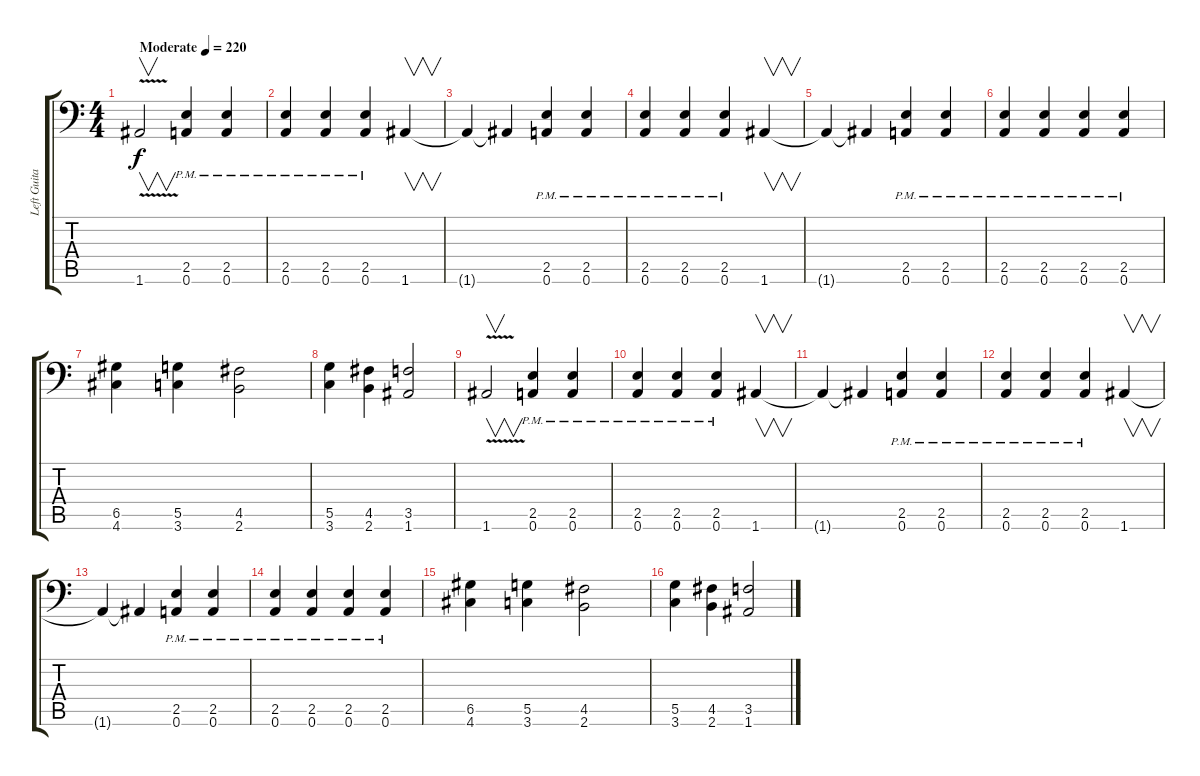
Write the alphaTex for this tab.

\track ("Left Guitar" "Left Guita") {instrument distortionguitar}
\staff {score tabs}
\tuning (A3 E3 C3 G2 D2 A1) {hide}
\ts (4 4)
\tempo (220 "Moderate")
\clef f4
\ks c
1.6{v}.2{v dy f instrument distortionguitar} (2.5{pm} 0.6{pm}).4 (2.5{pm} 0.6{pm}).4 |
(2.5{pm} 0.6{pm}).4 (2.5{pm} 0.6{pm}).4 (2.5{pm} 0.6{pm}).4 1.6.4{v} |
1.6{t}.4 1.6{t}.4 (2.5{pm} 0.6{pm}).4 (2.5{pm} 0.6{pm}).4 |
(2.5{pm} 0.6{pm}).4 (2.5{pm} 0.6{pm}).4 (2.5{pm} 0.6{pm}).4 1.6.4{v} |
1.6{t}.4 1.6{t}.4 (2.5{pm} 0.6{pm}).4 (2.5{pm} 0.6{pm}).4 |
(2.5{pm} 0.6{pm}).4 (2.5{pm} 0.6{pm}).4 (2.5{pm} 0.6{pm}).4 (2.5{pm} 0.6{pm}).4 |
(6.5 4.6).4 (5.5 3.6).4 (4.5 2.6).2 |
(5.5 3.6).4 (4.5 2.6).4 (3.5 1.6).2 |
1.6{v}.2{v} (2.5{pm} 0.6{pm}).4 (2.5{pm} 0.6{pm}).4 |
(2.5{pm} 0.6{pm}).4 (2.5{pm} 0.6{pm}).4 (2.5{pm} 0.6{pm}).4 1.6.4{v} |
1.6{t}.4 1.6{t}.4 (2.5{pm} 0.6{pm}).4 (2.5{pm} 0.6{pm}).4 |
(2.5{pm} 0.6{pm}).4 (2.5{pm} 0.6{pm}).4 (2.5{pm} 0.6{pm}).4 1.6.4{v} |
1.6{t}.4 1.6{t}.4 (2.5{pm} 0.6{pm}).4 (2.5{pm} 0.6{pm}).4 |
(2.5{pm} 0.6{pm}).4 (2.5{pm} 0.6{pm}).4 (2.5{pm} 0.6{pm}).4 (2.5{pm} 0.6{pm}).4 |
(6.5 4.6).4 (5.5 3.6).4 (4.5 2.6).2 |
(5.5 3.6).4 (4.5 2.6).4 (3.5 1.6).2
